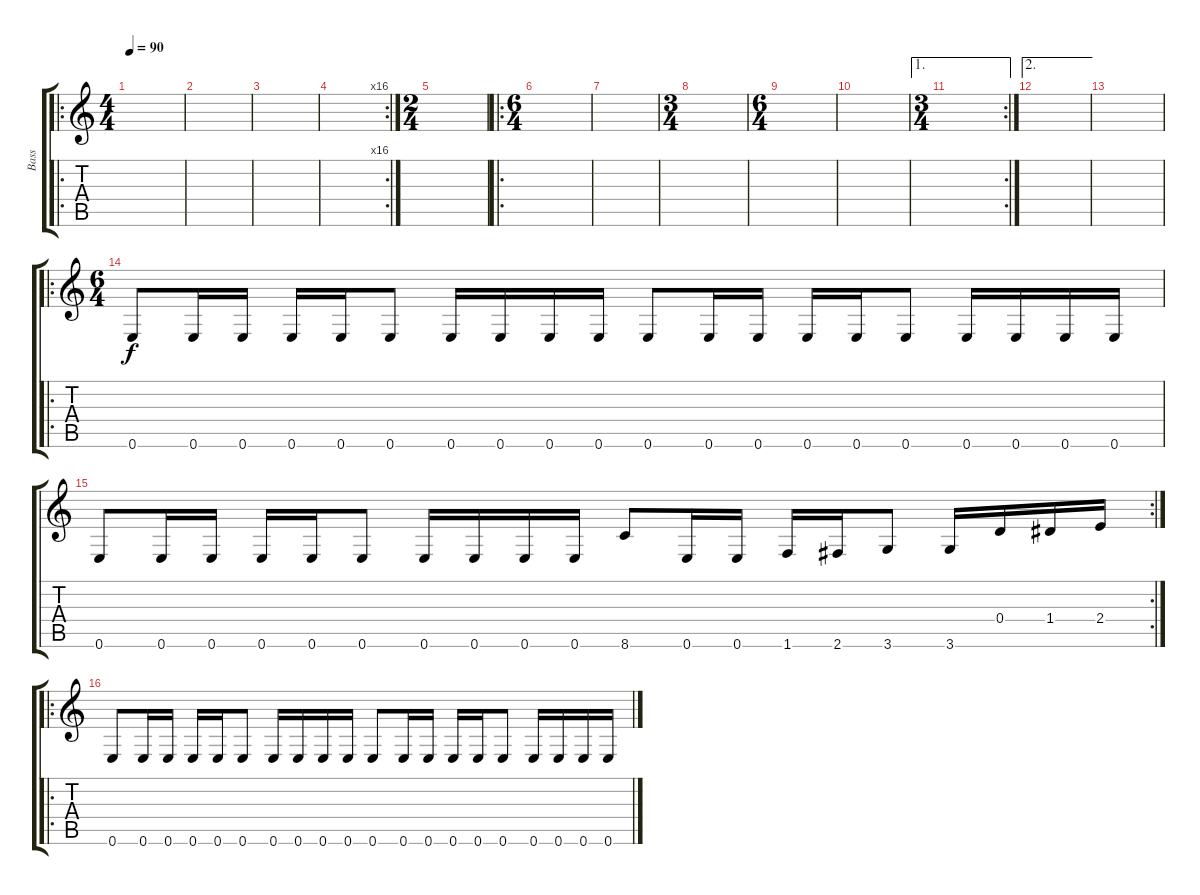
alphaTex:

\track ("Bass" "Bass") {instrument electricbassfinger}
\staff {score tabs}
\tuning (E4 B3 G3 D3 A2 E2) {hide}
\ro
\ts (4 4)
\tempo 90
\tempo 85
\tempo 90
\clef g2
\ks c
|
|
|
\rc 16
|
\ts (2 4)
|
\ro
\ts (6 4)
|
|
\ts (3 4)
|
\ts (6 4)
|
|
\ae 1
\rc 2
\ts (3 4)
|
\ae 2
|
|
\ro
\ts (6 4)
0.6.8 0.6.16 0.6.16 0.6.16 0.6.16 0.6.8 0.6.16 0.6.16 0.6.16 0.6.16 0.6.8 0.6.16 0.6.16 0.6.16 0.6.16 0.6.8 0.6.16 0.6.16 0.6.16 0.6.16 |
\rc 2
0.6.8 0.6.16 0.6.16 0.6.16 0.6.16 0.6.8 0.6.16 0.6.16 0.6.16 0.6.16 8.6.8 0.6.16 0.6.16 1.6.16 2.6.16 3.6.8 3.6.16 0.4.16 1.4.16 2.4.16 |
\ro
0.6.8 0.6.16 0.6.16 0.6.16 0.6.16 0.6.8 0.6.16 0.6.16 0.6.16 0.6.16 0.6.8 0.6.16 0.6.16 0.6.16 0.6.16 0.6.8 0.6.16 0.6.16 0.6.16 0.6.16
